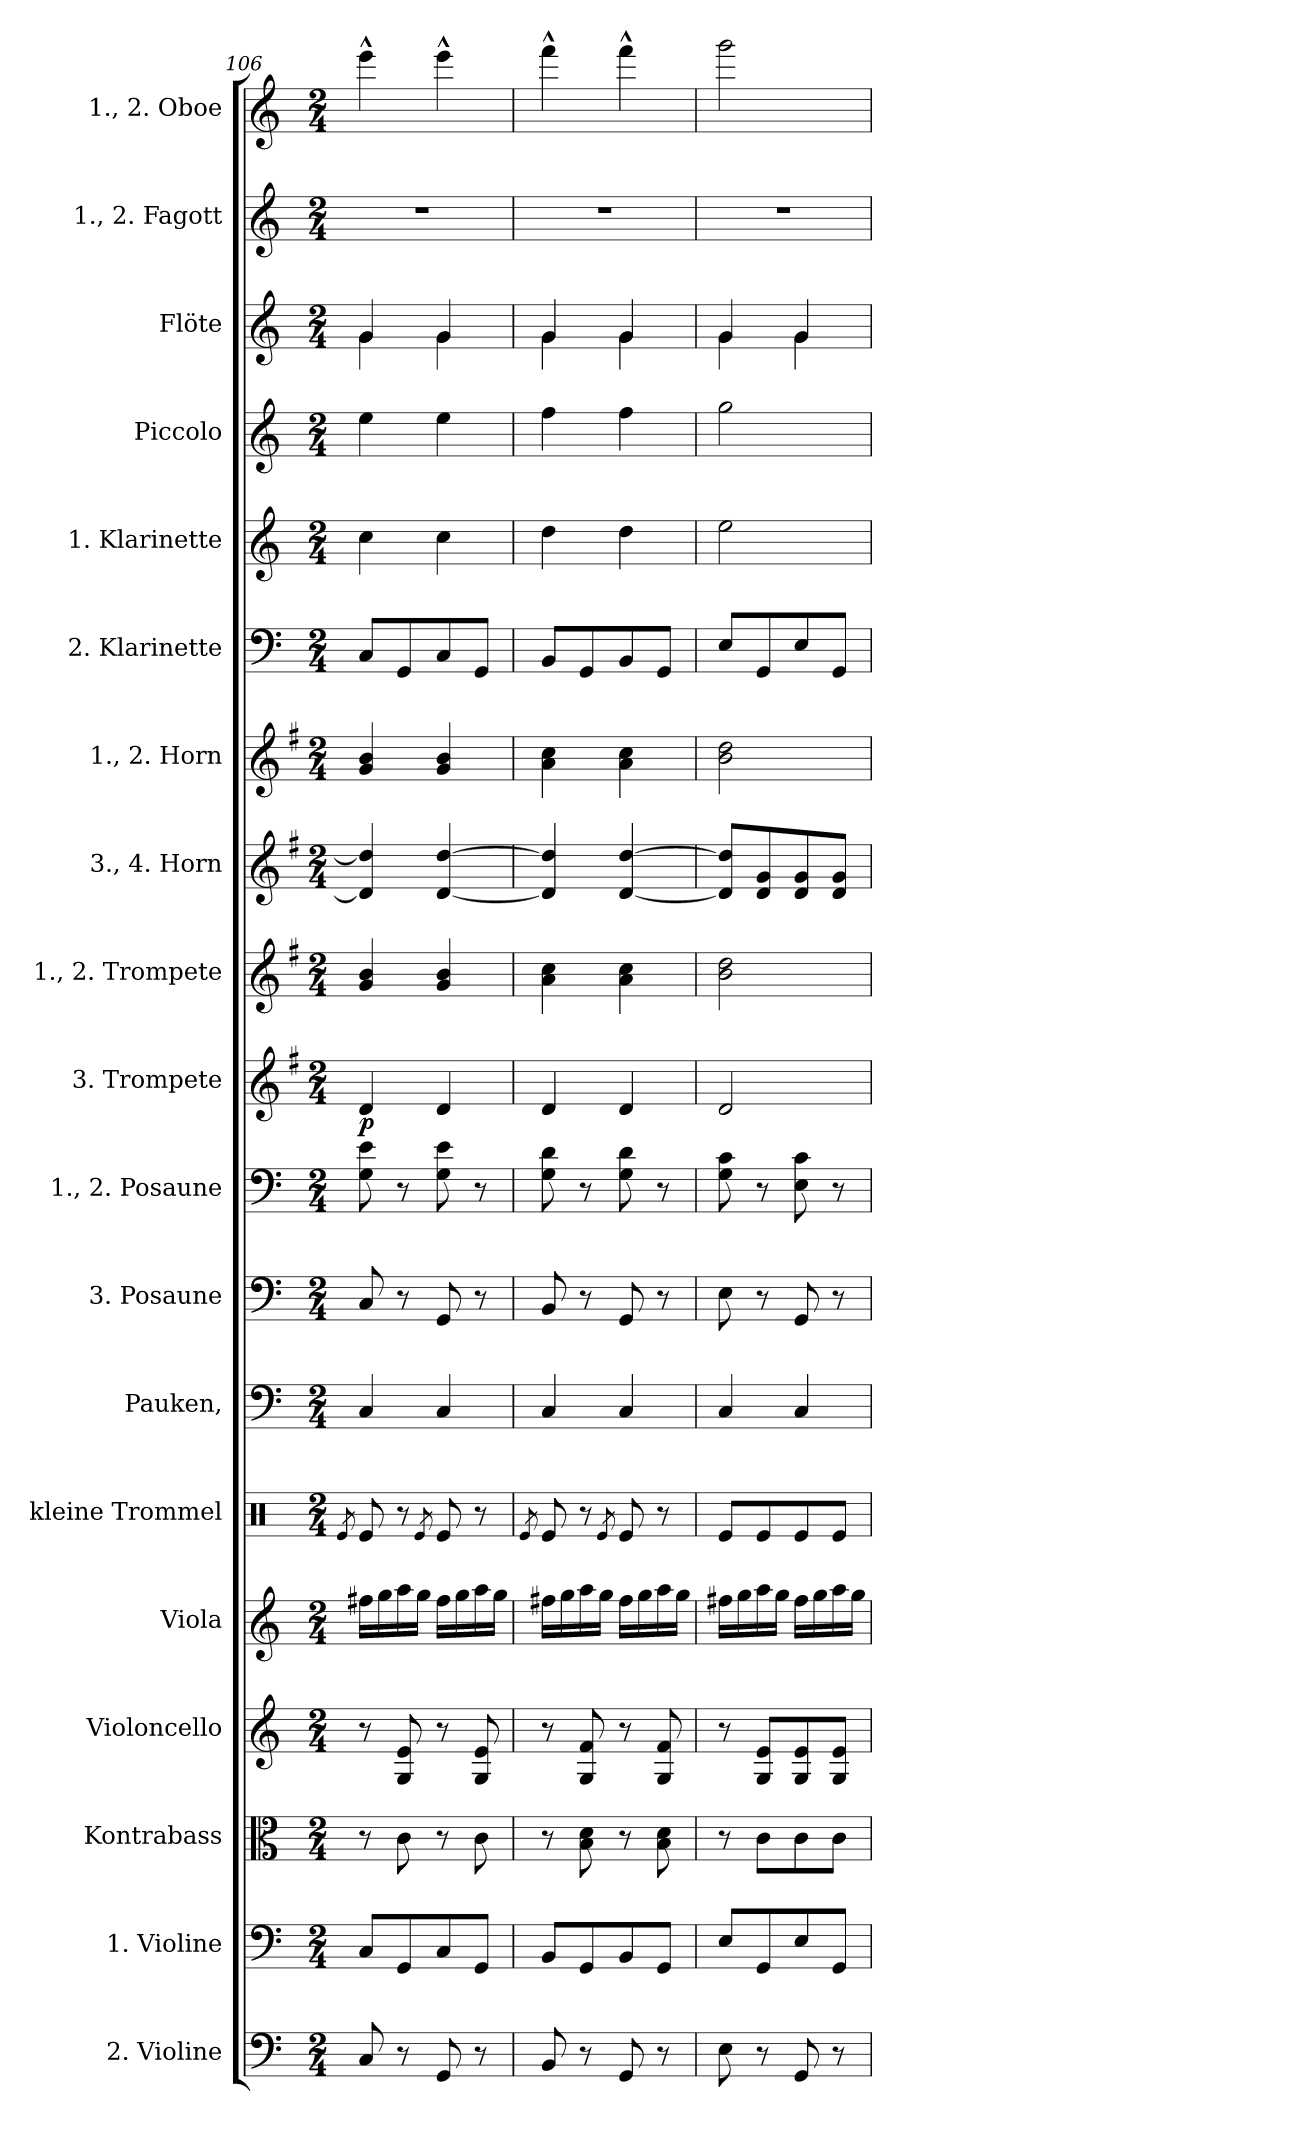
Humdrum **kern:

**kern	**dynam	**kern	**dynam	**kern	**dynam	**kern	**dynam	**kern	**dynam	**kern	**kern	**dynam	**kern	**kern	**dynam	**kern	**dynam	**kern	**dynam	**kern	**kern	**kern	**dynam	**kern	**dynam	**kern	**kern	**kern	**kern
*part19	*part19	*part18	*part18	*part17	*part17	*part16	*part16	*part15	*part15	*part14	*part13	*part13	*part12	*part11	*part11	*part10	*part10	*part9	*part9	*part8	*part7	*part6	*part6	*part5	*part5	*part4	*part3	*part2	*part1
*staff19	*staff19	*staff18	*staff18	*staff17	*staff17	*staff16	*staff16	*staff15	*staff15	*staff14	*staff13	*staff13	*staff12	*staff11	*staff11	*staff10	*staff10	*staff9	*staff9	*staff8	*staff7	*staff6	*staff6	*staff5	*staff5	*staff4	*staff3	*staff2	*staff1
*I"2. Violine	*	*I"1. Violine	*	*I"Kontrabass	*	*I"Violoncello	*	*I"Viola	*	*I"kleine Trommel	*I"Pauken,	*	*I"3. Posaune	*I"1., 2. Posaune	*	*I"3. Trompete	*	*I"1., 2. Trompete	*	*I"3., 4. Horn	*I"1., 2. Horn	*I"2. Klarinette	*	*I"1. Klarinette	*	*I"Piccolo	*I"Flöte	*I"1., 2. Fagott	*I"1., 2. Oboe
*I'2. Vl.	*	*I'1. Vl.	*	*I'Kb.	*	*I'Vc.	*	*I'Va.	*	*I'kl. Tr.	*I'Pk.,	*	*I'3. Pos.	*I'1., 2. Pos.	*	*I'3. Trp.	*	*I'1., 2. Trp.	*	*I'3., 4. Hr.	*I'1., 2.  Hr.	*I'2. Klar.	*	*I'1. Klar.	*	*I'Picc.	*I'Fl.	*I'1., 2. Fag.	*I'1., 2. Ob.
*clefF4	*	*clefF4	*	*clefC3	*	*clefG2	*	*clefG2	*	*clefX	*clefF4	*	*clefF4	*clefF4	*	*clefG2	*	*clefG2	*	*clefG2	*clefG2	*clefF4	*	*clefG2	*	*clefG2	*clefG2	*clefG2	*clefG2
*ITrd7c12	*	*	*	*	*	*	*	*	*	*	*	*	*	*	*	*ITrd-3c-5	*	*ITrd-3c-5	*	*ITrd4c7	*ITrd4c7	*	*	*ITrd1c2	*	*ITrd1c2	*	*ITrd-7c-12	*
*k[]	*	*k[]	*	*k[]	*	*k[]	*	*k[]	*	*k[]	*k[]	*	*k[]	*k[]	*	*k[]	*	*k[]	*	*k[]	*k[]	*k[]	*	*k[b-e-]	*	*k[b-e-]	*k[]	*k[]	*k[]
*M2/4	*	*M2/4	*	*M2/4	*	*M2/4	*	*M2/4	*	*M2/4	*M2/4	*	*M2/4	*M2/4	*	*M2/4	*	*M2/4	*	*M2/4	*M2/4	*M2/4	*	*M2/4	*	*M2/4	*M2/4	*M2/4	*M2/4
=106	=106	=106	=106	=106	=106	=106	=106	=106	=106	=106	=106	=106	=106	=106	=106	=106	=106	=106	=106	=106	=106	=106	=106	=106	=106	=106	=106	=106	=106
.	.	.	.	.	.	.	.	.	.	8qRe/	.	.	.	.	.	.	.	.	.	.	.	.	.	.	.	.	.	.	.
*	*	*	*	*	*	*	*	*	*	*	*	*	*	*	*	*	*	*	*	*	*	*	*	*	*	*	*^	*	*
!	!LO:DY:b	!	!LO:DY:b	!	!LO:DY:b	!	!LO:DY:b	!	!	!	!	!LO:DY:b	!	!	!LO:DY:b	!	!LO:DY:b	!	!LO:DY:b	!	!	!	!LO:DY:a	!	!LO:DY:a	!	!	!	!	!
8CC/	cresc.	8C/L	cresc.	8r	cresc.	8r	cresc.	16ff#X\LL	.	8Re/	4C/	cresc.	8C/	8G\ 8e\	cresc.	4g/	p	4cc/ 4ee/	cresc.	4G]/ 4g]/	4c/ 4e/	8C/L	cresc.	4b-\	cresc.	4dd\	4g/	4g\	2r	4eee^^\
.	.	.	.	.	.	.	.	16gg\	.	.	.	.	.	.	.	.	.	.	.	.	.	.	.	.	.	.	.	.	.	.
8r	.	8GG/	.	8c\	.	8G/ 8e/	.	16aa\	.	8r	.	.	8r	8r	.	.	.	.	.	.	.	8GG/	.	.	.	.	.	.	.	.
.	.	.	.	.	.	.	.	16gg\JJ	.	.	.	.	.	.	.	.	.	.	.	.	.	.	.	.	.	.	.	.	.	.
.	.	.	.	.	.	.	.	.	.	8qRe/	.	.	.	.	.	.	.	.	.	.	.	.	.	.	.	.	.	.	.	.
8GGG/	.	8C/	.	8r	.	8r	.	16ff#\LL	.	8Re/	4C/	.	8GG/	8G\ 8e\	.	4g/	.	4cc/ 4ee/	.	[4G/ [4g/	4c/ 4e/	8C/	.	4b-\	.	4dd\	4g/	4g\	.	4eee^^\
.	.	.	.	.	.	.	.	16gg\	.	.	.	.	.	.	.	.	.	.	.	.	.	.	.	.	.	.	.	.	.	.
8r	.	8GG/J	.	8c\	.	8G/ 8e/	.	16aa\	.	8r	.	.	8r	8r	.	.	.	.	.	.	.	8GG/J	.	.	.	.	.	.	.	.
.	.	.	.	.	.	.	.	16gg\JJ	.	.	.	.	.	.	.	.	.	.	.	.	.	.	.	.	.	.	.	.	.	.
=107	=107	=107	=107	=107	=107	=107	=107	=107	=107	=107	=107	=107	=107	=107	=107	=107	=107	=107	=107	=107	=107	=107	=107	=107	=107	=107	=107	=107	=107	=107
.	.	.	.	.	.	.	.	.	.	8qRe/	.	.	.	.	.	.	.	.	.	.	.	.	.	.	.	.	.	.	.	.
!	!	!	!	!	!	!	!	!	!LO:DY:b	!	!	!	!	!	!	!	!	!	!	!	!	!	!	!	!	!	!	!	!	!
8BBB/	.	8BB/L	.	8r	.	8r	.	16ff#X\LL	cresc.	8Re/	4C/	.	8BB/	8G\ 8d\	.	4g/	.	4dd\ 4ff\	.	4G]/ 4g]/	4d\ 4f\	8BB/L	.	4cc\	.	4ee-\	4g/	4g\	2r	4fff^^\
.	.	.	.	.	.	.	.	16gg\	.	.	.	.	.	.	.	.	.	.	.	.	.	.	.	.	.	.	.	.	.	.
8r	.	8GG/	.	8B\ 8d\	.	8G/ 8f/	.	16aa\	.	8r	.	.	8r	8r	.	.	.	.	.	.	.	8GG/	.	.	.	.	.	.	.	.
.	.	.	.	.	.	.	.	16gg\JJ	.	.	.	.	.	.	.	.	.	.	.	.	.	.	.	.	.	.	.	.	.	.
.	.	.	.	.	.	.	.	.	.	8qRe/	.	.	.	.	.	.	.	.	.	.	.	.	.	.	.	.	.	.	.	.
8GGG/	.	8BB/	.	8r	.	8r	.	16ff#\LL	.	8Re/	4C/	.	8GG/	8G\ 8d\	.	4g/	.	4dd\ 4ff\	.	[4G/ [4g/	4d\ 4f\	8BB/	.	4cc\	.	4ee-\	4g/	4g\	.	4fff^^\
.	.	.	.	.	.	.	.	16gg\	.	.	.	.	.	.	.	.	.	.	.	.	.	.	.	.	.	.	.	.	.	.
8r	.	8GG/J	.	8B\ 8d\	.	8G/ 8f/	.	16aa\	.	8r	.	.	8r	8r	.	.	.	.	.	.	.	8GG/J	.	.	.	.	.	.	.	.
.	.	.	.	.	.	.	.	16gg\JJ	.	.	.	.	.	.	.	.	.	.	.	.	.	.	.	.	.	.	.	.	.	.
=108	=108	=108	=108	=108	=108	=108	=108	=108	=108	=108	=108	=108	=108	=108	=108	=108	=108	=108	=108	=108	=108	=108	=108	=108	=108	=108	=108	=108	=108	=108
8EE\	.	8E/L	.	8r	.	8r	.	16ff#X\LL	.	8Re/L	4C/	.	8E\	8G\ 8c\	.	2g/	.	2ee\ 2gg\	.	8G]/ 8g]/L	2e\ 2g\	8E/L	.	2dd\	.	2ff\	4g/	4g\	2r	2ggg\
.	.	.	.	.	.	.	.	16gg\	.	.	.	.	.	.	.	.	.	.	.	.	.	.	.	.	.	.	.	.	.	.
8r	.	8GG/	.	8c\L	.	8G/ 8e/L	.	16aa\	.	8Re/	.	.	8r	8r	.	.	.	.	.	8G/ 8c/	.	8GG/	.	.	.	.	.	.	.	.
.	.	.	.	.	.	.	.	16gg\JJ	.	.	.	.	.	.	.	.	.	.	.	.	.	.	.	.	.	.	.	.	.	.
8GGG/	.	8E/	.	8c\	.	8G/ 8e/	.	16ff#\LL	.	8Re/	4C/	.	8GG/	8E\ 8c\	.	.	.	.	.	8G/ 8c/	.	8E/	.	.	.	.	4g/	4g\	.	.
.	.	.	.	.	.	.	.	16gg\	.	.	.	.	.	.	.	.	.	.	.	.	.	.	.	.	.	.	.	.	.	.
8r	.	8GG/J	.	8c\J	.	8G/ 8e/J	.	16aa\	.	8Re/J	.	.	8r	8r	.	.	.	.	.	8G/ 8c/J	.	8GG/J	.	.	.	.	.	.	.	.
.	.	.	.	.	.	.	.	16gg\JJ	.	.	.	.	.	.	.	.	.	.	.	.	.	.	.	.	.	.	.	.	.	.
*	*	*	*	*	*	*	*	*	*	*	*	*	*	*	*	*	*	*	*	*	*	*	*	*	*	*	*v	*v	*	*
=	=	=	=	=	=	=	=	=	=	=	=	=	=	=	=	=	=	=	=	=	=	=	=	=	=	=	=	=	=
*-	*-	*-	*-	*-	*-	*-	*-	*-	*-	*-	*-	*-	*-	*-	*-	*-	*-	*-	*-	*-	*-	*-	*-	*-	*-	*-	*-	*-	*-
